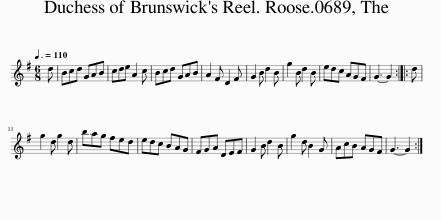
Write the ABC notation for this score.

X:1
L:1/8
Q:3/8=110
M:6/8
I:linebreak $
K:G
V:1 treble
V:1
 d | Bcd GAB | cde A2 c | Bcd GAB | A2 F D2 F | %5
 G2 B d2 B | g2 B d2 B | edc AGF | G3- G2 :: d |$ %10
 g2 d g2 d | bag fed | edc BAG | FGA DEF | G2 B d2 B | %15
 g2 d B2 G | AcB AGF | G3- G2 :| %18
